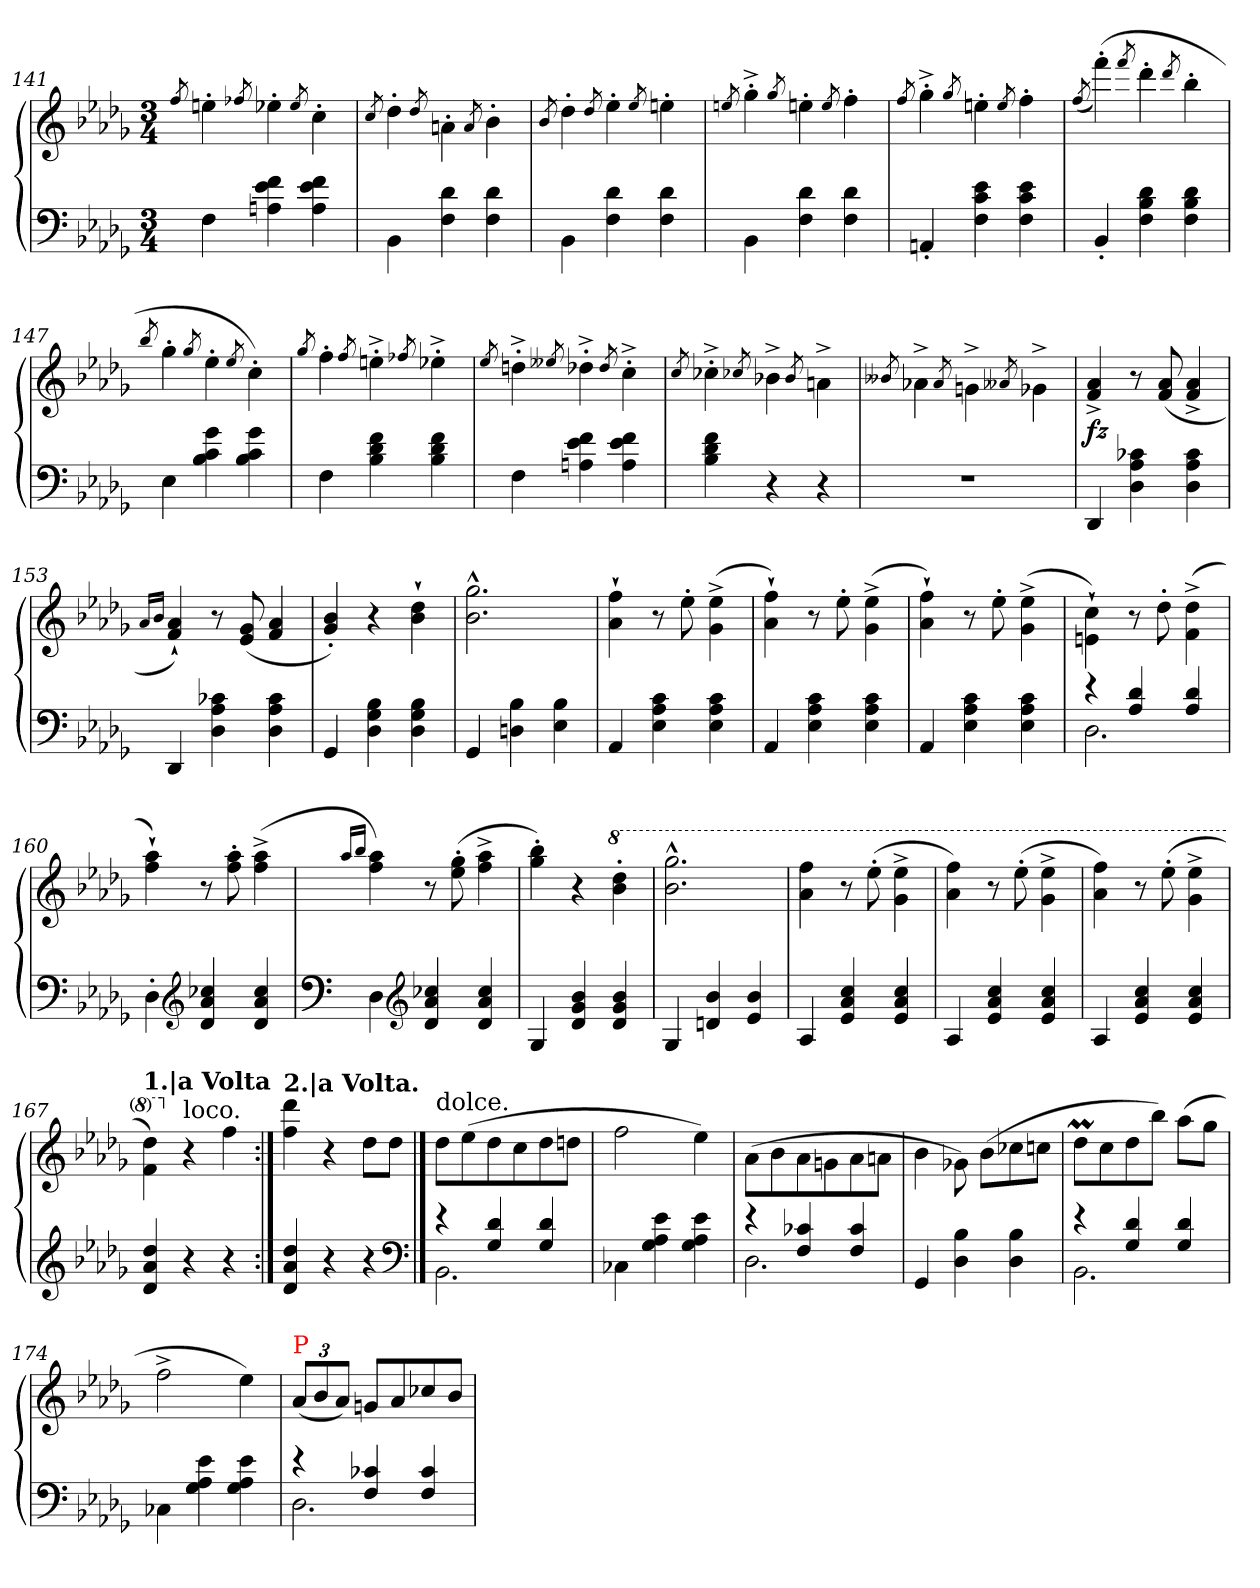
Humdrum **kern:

**kern	**kern	**dynam
*part1	*part1	*part1
*staff2	*staff1	*staff1/2
*clefF4	*clefG2	*
*k[b-e-a-d-g-]	*k[b-e-a-d-g-]	*
*M3/4	*M3/4	*
=141	=141	=141
.	8qff/	.
4F	4een'	.
.	8qff-X/	.
4f 4e- 4An	4ee-X'	.
.	8qee-/	.
4f 4e- 4A	4cc'	.
=142	=142	=142
.	8qcc/	.
4BB-\	4dd-'	.
.	8qdd-/	.
4d- 4F	4an'\	.
.	8qa/	.
4d- 4F	4b-'	.
=143	=143	=143
.	8qb-/	.
4BB-\	4dd-'	.
.	8qdd-/	.
4d- 4F	4ee-'	.
.	8qee-/	.
4d- 4F	4een'	.
=144	=144	=144
.	8qeen/	.
4BB-\	4gg-'^<	.
.	8qgg-/	.
4d- 4F	4een'	.
.	8qee/	.
4d- 4F	4ff'	.
=145	=145	=145
.	8qff/	.
4AAn'	4gg-'^<	.
.	8qgg-/	.
4e- 4c 4F	4een'	.
.	8qee/	.
4e- 4c 4F	4ff'	.
=146	=146	=146
.	(<8qff/	.
4BB-'	(>4fff')	.
.	8qfff/	.
4d- 4B- 4F	4ddd-'	.
.	8qddd-/	.
4d- 4B- 4F	4bb-'	.
=147	=147	=147
.	8qbb-/	.
4E-	4gg-'	.
.	8qgg-/	.
4g- 4c 4B-	4ee-'	.
.	8qee-/	.
4g- 4c 4B-	4cc')	.
=148	=148	=148
.	8qgg-/	.
4F	4ff'	.
.	8qff/	.
4f 4d- 4B-	4een'^<	.
.	8qff-X/	.
4f 4d- 4B-	4ee-X'^<	.
=149	=149	=149
.	8qee-/	.
4F	4ddn'^<	.
.	8qee--X/	.
4f 4e- 4An	4dd-X'^<	.
.	8qdd-/	.
4f 4e- 4A	4cc'^<	.
=150	=150	=150
.	8qcc/	.
4f 4d- 4B-	4cc-X'^<	.
.	8qcc-X/	.
4r	4b-X^<	.
.	8qb-/	.
4r	4an^<\	.
=151	=151	=151
.	8qb--X/	.
2.rF	4a-X^<\	.
.	8qa-/	.
.	4gn^<\	.
.	8qa--X/	.
.	4g-X^<\	.
=152	=152	=152
4DD-	4a-^ 4f^	fz
4c-X 4A- 4D-	8r	.
.	(8a- 8f	.
4c- 4A- 4D-	4a-^ 4f^	.
=153	=153	=153
.	16qqa-/LL	.
.	16qqb-/JJ	.
4DD-	4a-` 4f`)	.
4c-X 4A- 4D-	8r	.
.	(<8g- 8e-	.
4c- 4A- 4D-	4a- 4f	.
=154	=154	=154
4GG-	4b-' 4g-')	.
4B- 4G- 4D-	4r	.
4B- 4G- 4D-	4dd-` 4b-`	.
=155	=155	=155
4GG-	2.gg-^^ 2.b-^^	.
4B- 4Dn	.	.
4B- 4E-	.	.
=156	=156	=156
4AA-	4ff` 4a-`	.
4c 4A- 4E-	8r	.
.	8ee-'	.
4c 4A- 4E-	(4ee-^ 4g-^	.
=157	=157	=157
4AA-	4ff` 4a-`)	.
4c 4A- 4E-	8r	.
.	8ee-'	.
4c 4A- 4E-	(4ee-^ 4g-^	.
=158	=158	=158
4AA-	4ff` 4a-`)	.
4c 4A- 4E-	8r	.
.	8ee-'\	.
4c 4A- 4E-	(4ee-^ 4g-^	.
=159	=159	=159
*^	*	*
4re	2.D-	4cc`\ 4en`\)	.
4d- 4A-	.	8r	.
.	.	8dd-'	.
4d- 4A-	.	(4dd-^\ 4f^\	.
*v	*v	*	*
=160	=160	=160
4D-'	4aa-` 4ff`)	.
*clefG2	*	*
4cc-X 4a- 4d-	8r	.
.	8aa-' 8ff'	.
4cc- 4a- 4d-	(4aa-^< 4ff^<	.
=161	=161	=161
*clefF4	*	*
.	16qqaa-/LL	.
.	16qqbb-/JJ	.
4D-	4aa- 4ff)	.
*clefG2	*	*
4cc-X 4a- 4d-	8r	.
.	(8gg-' 8ee-'	.
4cc- 4a- 4d-	4aa-^< 4ff^<	.
=162	=162	=162
4G-	4bb-' 4gg-')	.
4b- 4g- 4d-	4r	.
*	*8va	*
4b- 4g- 4d-	4ddd-' 4bb-'	.
=163	=163	=163
4G-	2.ggg-^^ 2.bb-^^	.
4b- 4dn	.	.
4b- 4e-	.	.
=164	=164	=164
4A-	4fff 4aa-	.
4cc 4a- 4e-	8r	.
.	(8eee-'	.
4cc 4a- 4e-	4eee-^ 4gg-^	.
=165	=165	=165
4A-	4fff 4aa-)	.
4cc 4a- 4e-	8r	.
.	(8eee-'	.
4cc 4a- 4e-	4eee-^ 4gg-^	.
=166	=166	=166
4A-	4fff 4aa-)	.
4cc 4a- 4e-	8r	.
.	(8eee-'	.
4cc 4a- 4e-	4eee-^ 4gg-^	.
=167	=167	=167
!	!LO:TX:a:B:t=1.|a Volta	!
4dd- 4a- 4d-	4ddd-\ 4ff\)	.
*	*X8va	*
!	!LO:TX:a:t=loco.	!
4r	4r	.
4r	4ff	.
=168:|!	=168:|!	=168:|!
!	!LO:TX:a:B:t=2.|a Volta.	!
4dd- 4a- 4d-	4ddd- 4ff	.
4r	4r	.
4r	8dd-L	.
.	8dd-J	.
*clefF4	*	*
==	==	==
*^	*	*
!	!	!LO:TX:a:t=dolce.	!
4re	2.BB-	8dd-L	.
.	.	(>8ee-	.
4d- 4G-	.	8dd-	.
.	.	8cc	.
4d- 4G-	.	8dd-	.
.	.	8ddnJ	.
*v	*v	*	*
=170	=170	=170
4C-X\	2ff	.
4e- 4A- 4G-	.	.
4e- 4A- 4G-	4ee-)	.
=171	=171	=171
*^	*	*
4re	2.D-	(8a-\L	.
.	.	8b-	.
4c-X 4F	.	8a-	.
.	.	8gn	.
4c- 4F	.	8a-	.
.	.	8anJ	.
*v	*v	*	*
=172	=172	=172
4GG-	4b-	.
4B- 4D-	8g-X\)	.
.	(>8b-L	.
4B- 4D-	8cc-X	.
.	8ccnJ	.
=173	=173	=173
*^	*	*
4re	2.BB-	8dd-ML	.
.	.	8cc	.
4d- 4G-	.	8dd-	.
.	.	8bb-J)	.
4d- 4G-	.	(8aa-L	.
.	.	8gg-J	.
*v	*v	*	*
=174	=174	=174
4C-X\	2ff^<	.
4e- 4A- 4G-	.	.
4e- 4A- 4G-	4ee-)	.
=175	=175	=175
*^	*	*
*	*	*Xbrackettup	*
!	!	!LO:TX:a:color=red:t=P	!
4re	2.D-	(<12a-L	.
.	.	12b-	.
.	.	12a-J)	.
4c-X 4F	.	8gnL	.
.	.	8a-	.
4c- 4F	.	8cc-X	.
.	.	8b-J	.
*v	*v	*	*
=	=	=
*-	*-	*-
